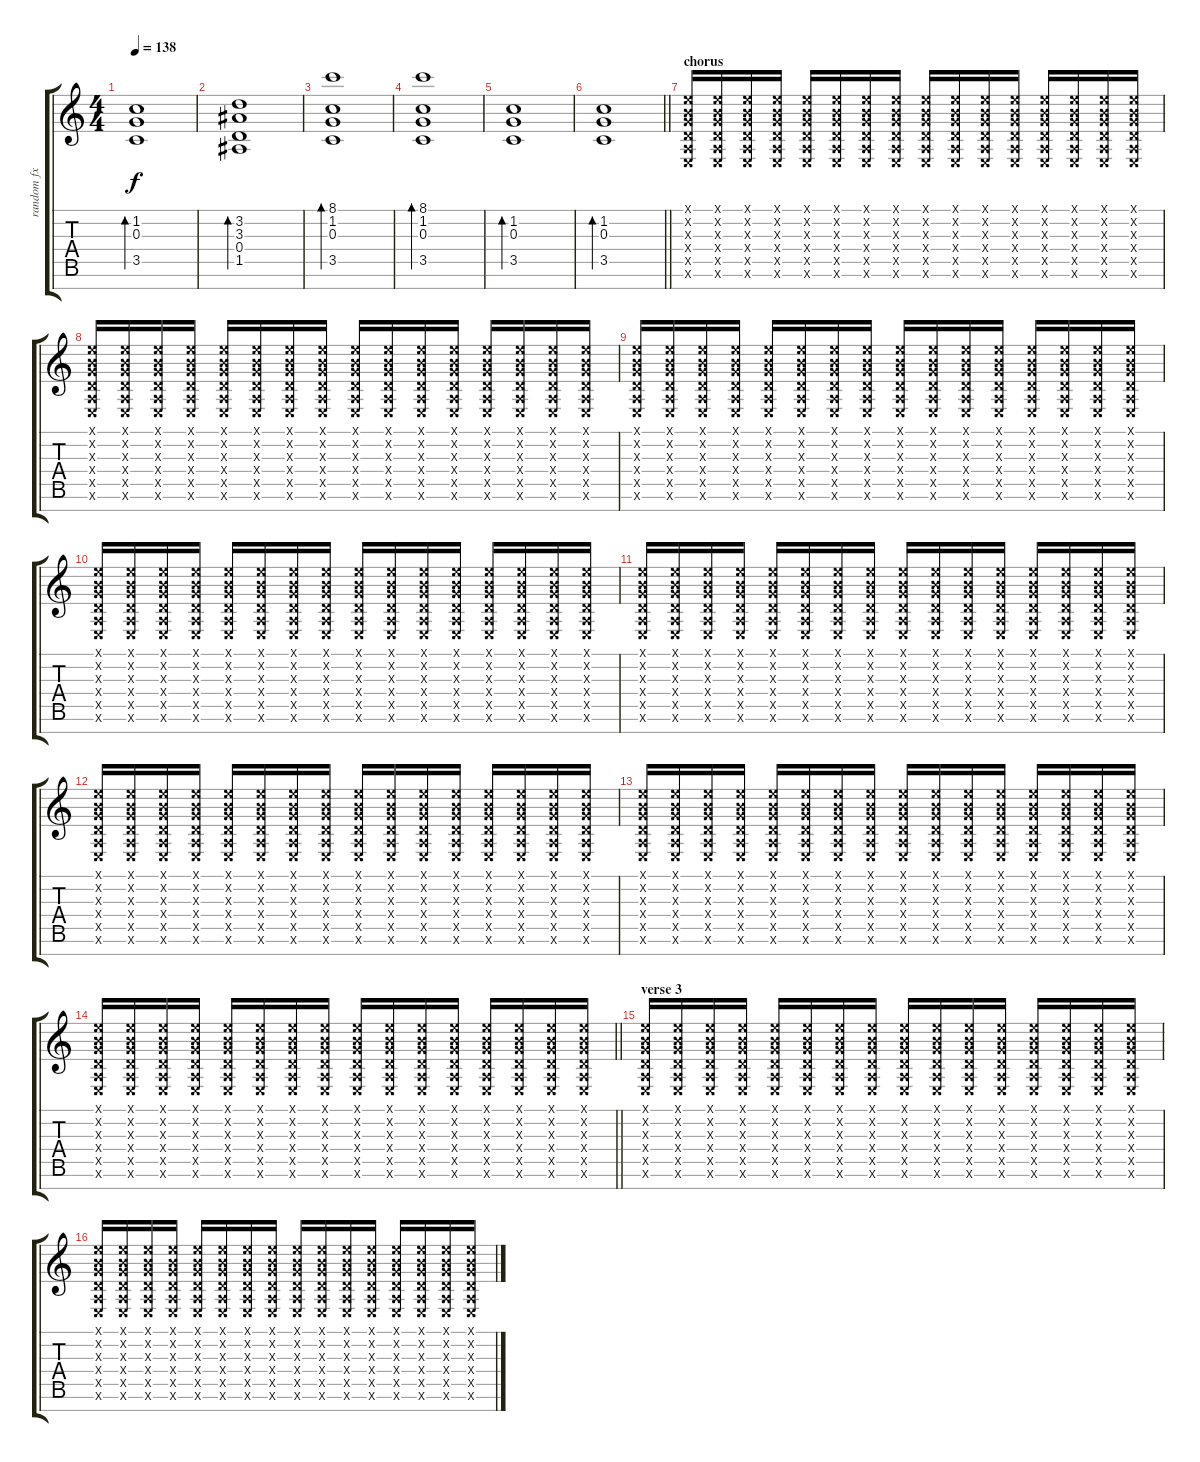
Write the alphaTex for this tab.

\track ("random fx" "random fx") {instrument acousticguitarsteel}
\staff {score tabs}
\tuning (E4 B3 G3 D3 A2 E2 B1) {hide}
\ts (4 4)
\tempo 138
\clef g2
\ks c
(1.2 0.3 3.5).1{bd 120 dy f} |
(3.2 3.3 0.4 1.5).1{bd 120} |
(8.1 1.2 0.3 3.5).1{bd 120} |
(8.1 1.2 0.3 3.5).1{bd 120} |
(1.2 0.3 3.5).1{bd 120} |
\barLineRight lightlight
(1.2 0.3 3.5).1{bd 120} |
\section ("" "chorus")
(0.1{x} 0.2{x} 0.3{x} 0.4{x} 0.5{x} 0.6{x}).16{volume 4 instrument acousticguitarsteel} (0.1{x} 0.2{x} 0.3{x} 0.4{x} 0.5{x} 0.6{x}).16 (0.1{x} 0.2{x} 0.3{x} 0.4{x} 0.5{x} 0.6{x}).16 (0.1{x} 0.2{x} 0.3{x} 0.4{x} 0.5{x} 0.6{x}).16 (0.1{x} 0.2{x} 0.3{x} 0.4{x} 0.5{x} 0.6{x}).16 (0.1{x} 0.2{x} 0.3{x} 0.4{x} 0.5{x} 0.6{x}).16 (0.1{x} 0.2{x} 0.3{x} 0.4{x} 0.5{x} 0.6{x}).16 (0.1{x} 0.2{x} 0.3{x} 0.4{x} 0.5{x} 0.6{x}).16 (0.1{x} 0.2{x} 0.3{x} 0.4{x} 0.5{x} 0.6{x}).16 (0.1{x} 0.2{x} 0.3{x} 0.4{x} 0.5{x} 0.6{x}).16 (0.1{x} 0.2{x} 0.3{x} 0.4{x} 0.5{x} 0.6{x}).16 (0.1{x} 0.2{x} 0.3{x} 0.4{x} 0.5{x} 0.6{x}).16 (0.1{x} 0.2{x} 0.3{x} 0.4{x} 0.5{x} 0.6{x}).16 (0.1{x} 0.2{x} 0.3{x} 0.4{x} 0.5{x} 0.6{x}).16 (0.1{x} 0.2{x} 0.3{x} 0.4{x} 0.5{x} 0.6{x}).16 (0.1{x} 0.2{x} 0.3{x} 0.4{x} 0.5{x} 0.6{x}).16 |
(0.1{x} 0.2{x} 0.3{x} 0.4{x} 0.5{x} 0.6{x}).16 (0.1{x} 0.2{x} 0.3{x} 0.4{x} 0.5{x} 0.6{x}).16 (0.1{x} 0.2{x} 0.3{x} 0.4{x} 0.5{x} 0.6{x}).16 (0.1{x} 0.2{x} 0.3{x} 0.4{x} 0.5{x} 0.6{x}).16 (0.1{x} 0.2{x} 0.3{x} 0.4{x} 0.5{x} 0.6{x}).16 (0.1{x} 0.2{x} 0.3{x} 0.4{x} 0.5{x} 0.6{x}).16 (0.1{x} 0.2{x} 0.3{x} 0.4{x} 0.5{x} 0.6{x}).16 (0.1{x} 0.2{x} 0.3{x} 0.4{x} 0.5{x} 0.6{x}).16 (0.1{x} 0.2{x} 0.3{x} 0.4{x} 0.5{x} 0.6{x}).16 (0.1{x} 0.2{x} 0.3{x} 0.4{x} 0.5{x} 0.6{x}).16 (0.1{x} 0.2{x} 0.3{x} 0.4{x} 0.5{x} 0.6{x}).16 (0.1{x} 0.2{x} 0.3{x} 0.4{x} 0.5{x} 0.6{x}).16 (0.1{x} 0.2{x} 0.3{x} 0.4{x} 0.5{x} 0.6{x}).16 (0.1{x} 0.2{x} 0.3{x} 0.4{x} 0.5{x} 0.6{x}).16 (0.1{x} 0.2{x} 0.3{x} 0.4{x} 0.5{x} 0.6{x}).16 (0.1{x} 0.2{x} 0.3{x} 0.4{x} 0.5{x} 0.6{x}).16 |
(0.1{x} 0.2{x} 0.3{x} 0.4{x} 0.5{x} 0.6{x}).16 (0.1{x} 0.2{x} 0.3{x} 0.4{x} 0.5{x} 0.6{x}).16 (0.1{x} 0.2{x} 0.3{x} 0.4{x} 0.5{x} 0.6{x}).16 (0.1{x} 0.2{x} 0.3{x} 0.4{x} 0.5{x} 0.6{x}).16 (0.1{x} 0.2{x} 0.3{x} 0.4{x} 0.5{x} 0.6{x}).16 (0.1{x} 0.2{x} 0.3{x} 0.4{x} 0.5{x} 0.6{x}).16 (0.1{x} 0.2{x} 0.3{x} 0.4{x} 0.5{x} 0.6{x}).16 (0.1{x} 0.2{x} 0.3{x} 0.4{x} 0.5{x} 0.6{x}).16 (0.1{x} 0.2{x} 0.3{x} 0.4{x} 0.5{x} 0.6{x}).16 (0.1{x} 0.2{x} 0.3{x} 0.4{x} 0.5{x} 0.6{x}).16 (0.1{x} 0.2{x} 0.3{x} 0.4{x} 0.5{x} 0.6{x}).16 (0.1{x} 0.2{x} 0.3{x} 0.4{x} 0.5{x} 0.6{x}).16 (0.1{x} 0.2{x} 0.3{x} 0.4{x} 0.5{x} 0.6{x}).16 (0.1{x} 0.2{x} 0.3{x} 0.4{x} 0.5{x} 0.6{x}).16 (0.1{x} 0.2{x} 0.3{x} 0.4{x} 0.5{x} 0.6{x}).16 (0.1{x} 0.2{x} 0.3{x} 0.4{x} 0.5{x} 0.6{x}).16 |
(0.1{x} 0.2{x} 0.3{x} 0.4{x} 0.5{x} 0.6{x}).16 (0.1{x} 0.2{x} 0.3{x} 0.4{x} 0.5{x} 0.6{x}).16 (0.1{x} 0.2{x} 0.3{x} 0.4{x} 0.5{x} 0.6{x}).16 (0.1{x} 0.2{x} 0.3{x} 0.4{x} 0.5{x} 0.6{x}).16 (0.1{x} 0.2{x} 0.3{x} 0.4{x} 0.5{x} 0.6{x}).16 (0.1{x} 0.2{x} 0.3{x} 0.4{x} 0.5{x} 0.6{x}).16 (0.1{x} 0.2{x} 0.3{x} 0.4{x} 0.5{x} 0.6{x}).16 (0.1{x} 0.2{x} 0.3{x} 0.4{x} 0.5{x} 0.6{x}).16 (0.1{x} 0.2{x} 0.3{x} 0.4{x} 0.5{x} 0.6{x}).16 (0.1{x} 0.2{x} 0.3{x} 0.4{x} 0.5{x} 0.6{x}).16 (0.1{x} 0.2{x} 0.3{x} 0.4{x} 0.5{x} 0.6{x}).16 (0.1{x} 0.2{x} 0.3{x} 0.4{x} 0.5{x} 0.6{x}).16 (0.1{x} 0.2{x} 0.3{x} 0.4{x} 0.5{x} 0.6{x}).16 (0.1{x} 0.2{x} 0.3{x} 0.4{x} 0.5{x} 0.6{x}).16 (0.1{x} 0.2{x} 0.3{x} 0.4{x} 0.5{x} 0.6{x}).16 (0.1{x} 0.2{x} 0.3{x} 0.4{x} 0.5{x} 0.6{x}).16 |
(0.1{x} 0.2{x} 0.3{x} 0.4{x} 0.5{x} 0.6{x}).16 (0.1{x} 0.2{x} 0.3{x} 0.4{x} 0.5{x} 0.6{x}).16 (0.1{x} 0.2{x} 0.3{x} 0.4{x} 0.5{x} 0.6{x}).16 (0.1{x} 0.2{x} 0.3{x} 0.4{x} 0.5{x} 0.6{x}).16 (0.1{x} 0.2{x} 0.3{x} 0.4{x} 0.5{x} 0.6{x}).16 (0.1{x} 0.2{x} 0.3{x} 0.4{x} 0.5{x} 0.6{x}).16 (0.1{x} 0.2{x} 0.3{x} 0.4{x} 0.5{x} 0.6{x}).16 (0.1{x} 0.2{x} 0.3{x} 0.4{x} 0.5{x} 0.6{x}).16 (0.1{x} 0.2{x} 0.3{x} 0.4{x} 0.5{x} 0.6{x}).16 (0.1{x} 0.2{x} 0.3{x} 0.4{x} 0.5{x} 0.6{x}).16 (0.1{x} 0.2{x} 0.3{x} 0.4{x} 0.5{x} 0.6{x}).16 (0.1{x} 0.2{x} 0.3{x} 0.4{x} 0.5{x} 0.6{x}).16 (0.1{x} 0.2{x} 0.3{x} 0.4{x} 0.5{x} 0.6{x}).16 (0.1{x} 0.2{x} 0.3{x} 0.4{x} 0.5{x} 0.6{x}).16 (0.1{x} 0.2{x} 0.3{x} 0.4{x} 0.5{x} 0.6{x}).16 (0.1{x} 0.2{x} 0.3{x} 0.4{x} 0.5{x} 0.6{x}).16 |
(0.1{x} 0.2{x} 0.3{x} 0.4{x} 0.5{x} 0.6{x}).16 (0.1{x} 0.2{x} 0.3{x} 0.4{x} 0.5{x} 0.6{x}).16 (0.1{x} 0.2{x} 0.3{x} 0.4{x} 0.5{x} 0.6{x}).16 (0.1{x} 0.2{x} 0.3{x} 0.4{x} 0.5{x} 0.6{x}).16 (0.1{x} 0.2{x} 0.3{x} 0.4{x} 0.5{x} 0.6{x}).16 (0.1{x} 0.2{x} 0.3{x} 0.4{x} 0.5{x} 0.6{x}).16 (0.1{x} 0.2{x} 0.3{x} 0.4{x} 0.5{x} 0.6{x}).16 (0.1{x} 0.2{x} 0.3{x} 0.4{x} 0.5{x} 0.6{x}).16 (0.1{x} 0.2{x} 0.3{x} 0.4{x} 0.5{x} 0.6{x}).16 (0.1{x} 0.2{x} 0.3{x} 0.4{x} 0.5{x} 0.6{x}).16 (0.1{x} 0.2{x} 0.3{x} 0.4{x} 0.5{x} 0.6{x}).16 (0.1{x} 0.2{x} 0.3{x} 0.4{x} 0.5{x} 0.6{x}).16 (0.1{x} 0.2{x} 0.3{x} 0.4{x} 0.5{x} 0.6{x}).16 (0.1{x} 0.2{x} 0.3{x} 0.4{x} 0.5{x} 0.6{x}).16 (0.1{x} 0.2{x} 0.3{x} 0.4{x} 0.5{x} 0.6{x}).16 (0.1{x} 0.2{x} 0.3{x} 0.4{x} 0.5{x} 0.6{x}).16 |
(0.1{x} 0.2{x} 0.3{x} 0.4{x} 0.5{x} 0.6{x}).16 (0.1{x} 0.2{x} 0.3{x} 0.4{x} 0.5{x} 0.6{x}).16 (0.1{x} 0.2{x} 0.3{x} 0.4{x} 0.5{x} 0.6{x}).16 (0.1{x} 0.2{x} 0.3{x} 0.4{x} 0.5{x} 0.6{x}).16 (0.1{x} 0.2{x} 0.3{x} 0.4{x} 0.5{x} 0.6{x}).16 (0.1{x} 0.2{x} 0.3{x} 0.4{x} 0.5{x} 0.6{x}).16 (0.1{x} 0.2{x} 0.3{x} 0.4{x} 0.5{x} 0.6{x}).16 (0.1{x} 0.2{x} 0.3{x} 0.4{x} 0.5{x} 0.6{x}).16 (0.1{x} 0.2{x} 0.3{x} 0.4{x} 0.5{x} 0.6{x}).16 (0.1{x} 0.2{x} 0.3{x} 0.4{x} 0.5{x} 0.6{x}).16 (0.1{x} 0.2{x} 0.3{x} 0.4{x} 0.5{x} 0.6{x}).16 (0.1{x} 0.2{x} 0.3{x} 0.4{x} 0.5{x} 0.6{x}).16 (0.1{x} 0.2{x} 0.3{x} 0.4{x} 0.5{x} 0.6{x}).16 (0.1{x} 0.2{x} 0.3{x} 0.4{x} 0.5{x} 0.6{x}).16 (0.1{x} 0.2{x} 0.3{x} 0.4{x} 0.5{x} 0.6{x}).16 (0.1{x} 0.2{x} 0.3{x} 0.4{x} 0.5{x} 0.6{x}).16 |
\barLineRight lightlight
(0.1{x} 0.2{x} 0.3{x} 0.4{x} 0.5{x} 0.6{x}).16 (0.1{x} 0.2{x} 0.3{x} 0.4{x} 0.5{x} 0.6{x}).16 (0.1{x} 0.2{x} 0.3{x} 0.4{x} 0.5{x} 0.6{x}).16 (0.1{x} 0.2{x} 0.3{x} 0.4{x} 0.5{x} 0.6{x}).16 (0.1{x} 0.2{x} 0.3{x} 0.4{x} 0.5{x} 0.6{x}).16 (0.1{x} 0.2{x} 0.3{x} 0.4{x} 0.5{x} 0.6{x}).16 (0.1{x} 0.2{x} 0.3{x} 0.4{x} 0.5{x} 0.6{x}).16 (0.1{x} 0.2{x} 0.3{x} 0.4{x} 0.5{x} 0.6{x}).16 (0.1{x} 0.2{x} 0.3{x} 0.4{x} 0.5{x} 0.6{x}).16 (0.1{x} 0.2{x} 0.3{x} 0.4{x} 0.5{x} 0.6{x}).16 (0.1{x} 0.2{x} 0.3{x} 0.4{x} 0.5{x} 0.6{x}).16 (0.1{x} 0.2{x} 0.3{x} 0.4{x} 0.5{x} 0.6{x}).16 (0.1{x} 0.2{x} 0.3{x} 0.4{x} 0.5{x} 0.6{x}).16 (0.1{x} 0.2{x} 0.3{x} 0.4{x} 0.5{x} 0.6{x}).16 (0.1{x} 0.2{x} 0.3{x} 0.4{x} 0.5{x} 0.6{x}).16 (0.1{x} 0.2{x} 0.3{x} 0.4{x} 0.5{x} 0.6{x}).16 |
\section ("" "verse 3")
(0.1{x} 0.2{x} 0.3{x} 0.4{x} 0.5{x} 0.6{x}).16 (0.1{x} 0.2{x} 0.3{x} 0.4{x} 0.5{x} 0.6{x}).16 (0.1{x} 0.2{x} 0.3{x} 0.4{x} 0.5{x} 0.6{x}).16 (0.1{x} 0.2{x} 0.3{x} 0.4{x} 0.5{x} 0.6{x}).16 (0.1{x} 0.2{x} 0.3{x} 0.4{x} 0.5{x} 0.6{x}).16 (0.1{x} 0.2{x} 0.3{x} 0.4{x} 0.5{x} 0.6{x}).16 (0.1{x} 0.2{x} 0.3{x} 0.4{x} 0.5{x} 0.6{x}).16 (0.1{x} 0.2{x} 0.3{x} 0.4{x} 0.5{x} 0.6{x}).16 (0.1{x} 0.2{x} 0.3{x} 0.4{x} 0.5{x} 0.6{x}).16 (0.1{x} 0.2{x} 0.3{x} 0.4{x} 0.5{x} 0.6{x}).16 (0.1{x} 0.2{x} 0.3{x} 0.4{x} 0.5{x} 0.6{x}).16 (0.1{x} 0.2{x} 0.3{x} 0.4{x} 0.5{x} 0.6{x}).16 (0.1{x} 0.2{x} 0.3{x} 0.4{x} 0.5{x} 0.6{x}).16 (0.1{x} 0.2{x} 0.3{x} 0.4{x} 0.5{x} 0.6{x}).16 (0.1{x} 0.2{x} 0.3{x} 0.4{x} 0.5{x} 0.6{x}).16 (0.1{x} 0.2{x} 0.3{x} 0.4{x} 0.5{x} 0.6{x}).16 |
(0.1{x} 0.2{x} 0.3{x} 0.4{x} 0.5{x} 0.6{x}).16 (0.1{x} 0.2{x} 0.3{x} 0.4{x} 0.5{x} 0.6{x}).16 (0.1{x} 0.2{x} 0.3{x} 0.4{x} 0.5{x} 0.6{x}).16 (0.1{x} 0.2{x} 0.3{x} 0.4{x} 0.5{x} 0.6{x}).16 (0.1{x} 0.2{x} 0.3{x} 0.4{x} 0.5{x} 0.6{x}).16 (0.1{x} 0.2{x} 0.3{x} 0.4{x} 0.5{x} 0.6{x}).16 (0.1{x} 0.2{x} 0.3{x} 0.4{x} 0.5{x} 0.6{x}).16 (0.1{x} 0.2{x} 0.3{x} 0.4{x} 0.5{x} 0.6{x}).16 (0.1{x} 0.2{x} 0.3{x} 0.4{x} 0.5{x} 0.6{x}).16 (0.1{x} 0.2{x} 0.3{x} 0.4{x} 0.5{x} 0.6{x}).16 (0.1{x} 0.2{x} 0.3{x} 0.4{x} 0.5{x} 0.6{x}).16 (0.1{x} 0.2{x} 0.3{x} 0.4{x} 0.5{x} 0.6{x}).16 (0.1{x} 0.2{x} 0.3{x} 0.4{x} 0.5{x} 0.6{x}).16 (0.1{x} 0.2{x} 0.3{x} 0.4{x} 0.5{x} 0.6{x}).16 (0.1{x} 0.2{x} 0.3{x} 0.4{x} 0.5{x} 0.6{x}).16 (0.1{x} 0.2{x} 0.3{x} 0.4{x} 0.5{x} 0.6{x}).16
